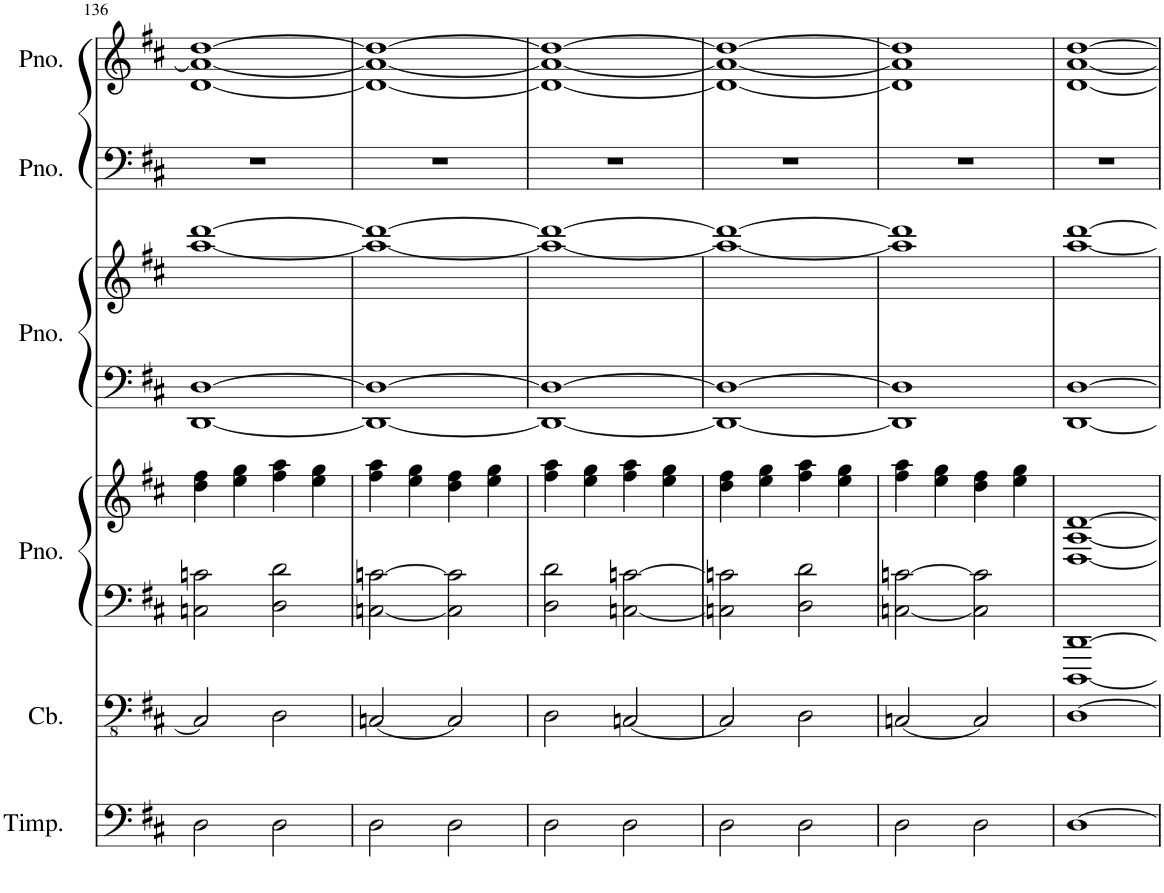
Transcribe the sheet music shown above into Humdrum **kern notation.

**kern	**kern	**kern	**kern	**kern	**kern	**kern	**kern
*part6	*part5	*part4	*part4	*part3	*part3	*part2	*part1
*staff8	*staff7	*staff6	*staff5	*staff4	*staff3	*staff2	*staff1
*I"Timpani	*I"Double Bass	*I"Piano	*	*I"Piano	*	*I"Piano	*I"Piano
*I'Timp.	*	*I'Pno.	*	*I'Pno.	*	*I'Pno.	*I'Pno.
!!LO:PB:g=z
*clefF4	*clefFv4	*clefF4	*clefG2	*clefF4	*clefG2	*clefF4	*clefG2
*	*Trd7c12	*	*	*	*	*	*
*k[f#c#]	*k[f#c#]	*k[f#c#]	*k[f#c#]	*k[f#c#]	*k[f#c#]	*k[f#c#]	*k[f#c#]
*M4/4	*M4/4	*M4/4	*M4/4	*M4/4	*M4/4	*M4/4	*M4/4
=136	=136	=136	=136	=136	=136	=136	=136
2D\	2CC/]	2Cn\ 2cn\	4dd\ 4ff#\	[1DD [1D	[1aa [1ddd	1r	[1d 1a_ [1dd
.	.	.	4ee\ 4gg\	.	.	.	.
2D\	2DD\	2D\ 2d\	4ff#\ 4aa\	.	.	.	.
.	.	.	4ee\ 4gg\	.	.	.	.
=137	=137	=137	=137	=137	=137	=137	=137
2D\	[2CCn/	[2Cn\ [2cn\	4ff#\ 4aa\	[1DD [1D	[1aa [1ddd	1r	[1d 1a_ [1dd
.	.	.	4ee\ 4gg\	.	.	.	.
2D\	2CC/]	2C\ 2c\	4dd\ 4ff#\	.	.	.	.
.	.	.	4ee\ 4gg\	.	.	.	.
=138	=138	=138	=138	=138	=138	=138	=138
2D\	2DD\	2D\ 2d\	4ff#\ 4aa\	[1DD [1D	[1aa [1ddd	1r	[1d 1a_ [1dd
.	.	.	4ee\ 4gg\	.	.	.	.
2D\	[2CCn/	[2Cn\ [2cn\	4ff#\ 4aa\	.	.	.	.
.	.	.	4ee\ 4gg\	.	.	.	.
=139	=139	=139	=139	=139	=139	=139	=139
2D\	2CC/]	2Cn\ 2cn\	4dd\ 4ff#\	[1DD [1D	[1aa [1ddd	1r	[1d 1a_ [1dd
.	.	.	4ee\ 4gg\	.	.	.	.
2D\	2DD\	2D\ 2d\	4ff#\ 4aa\	.	.	.	.
.	.	.	4ee\ 4gg\	.	.	.	.
=140	=140	=140	=140	=140	=140	=140	=140
2D\	[2CCn/	[2Cn\ [2cn\	4ff#\ 4aa\	1DD 1D	1aa 1ddd	1r	1d 1a] 1dd
.	.	.	4ee\ 4gg\	.	.	.	.
2D\	2CC/]	2C\ 2c\	4dd\ 4ff#\	.	.	.	.
.	.	.	4ee\ 4gg\	.	.	.	.
=141	=141	=141	=141	=141	=141	=141	=141
[1D	[1DD	[1DDD [1DD	[1D [1A [1d	[1DD [1D	[1aa [1ddd	1r	[1d [1a [1dd
=	=	=	=	=	=	=	=
*-	*-	*-	*-	*-	*-	*-	*-
